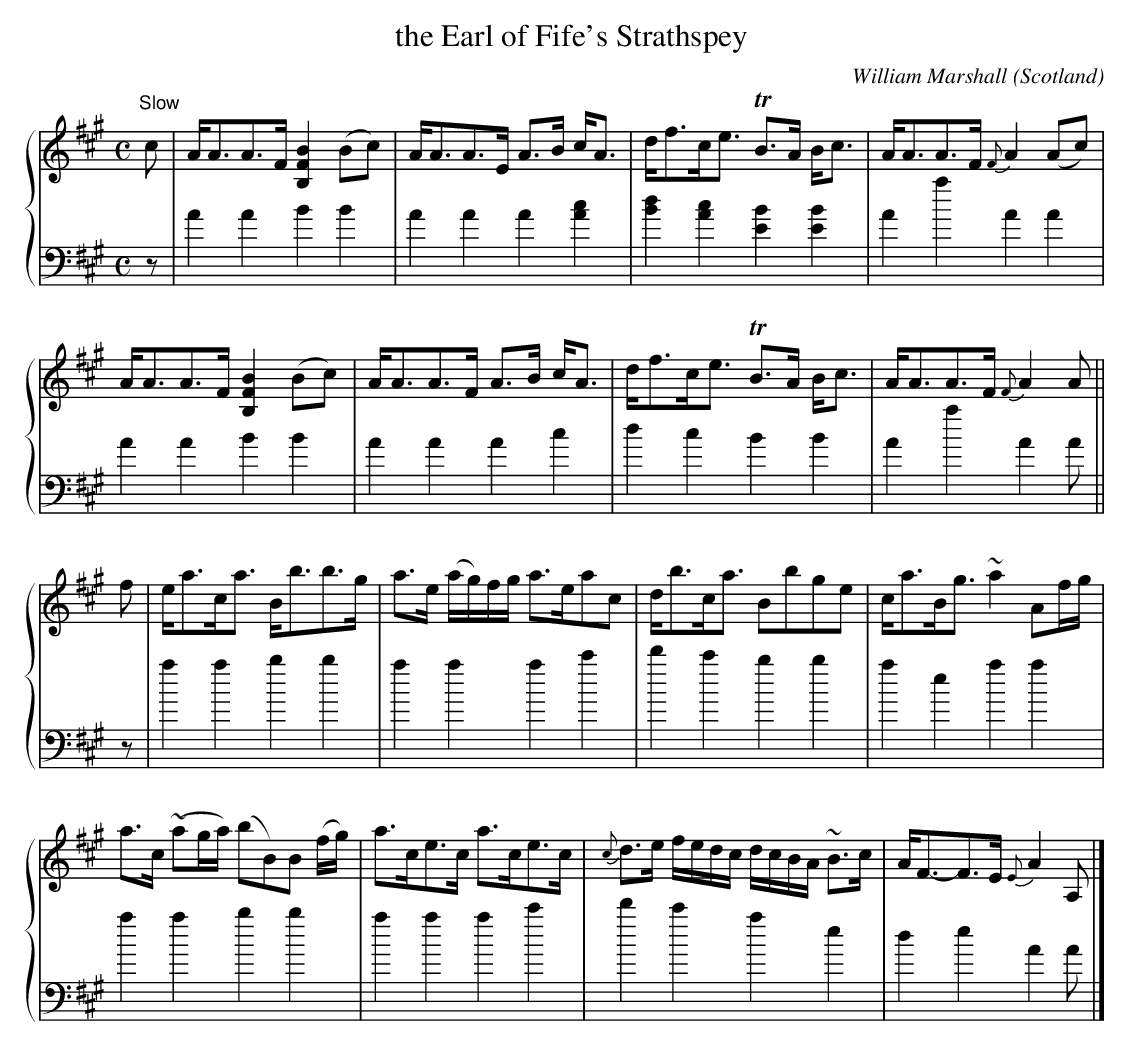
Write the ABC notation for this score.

X:1
T:the Earl of Fife's Strathspey
C:William Marshall
L:1/8
M:C
O:Scotland
K:A
%%staves {1 2}
V:1
"^Slow"
c  | \
A<AA>F  [B,FB]2(Bc) | A<AA>E A>B c<A | \
d<fc<e 	TB>A    B<c | A<AA>F {F}A2(Ac) |
A<AA>F [B,FB]2 (Bc) | A<AA>F A>B c<A | \
d<fc<e  TB>A    B<c | A<AA>F {F}A2 A ||
f | \
e<ac<a B<bb>g | a>e (a/g/)f/g/ a>eac | \
d<bc<a Bbge | c<aB<g ~a2 Af/g/ |
a>c (~ag/a/) (bB)B (f/g/) | a>ce>c a>ce>c |\
{c}d>e f/e/d/c/ d/c/B/A/ ~B>c | A<F-F>E {E}A2 A, |]
V:2 clef=bass
L:1/4
z/ | AABB | AAA[Ac] | [Bd][Ac][EB][EB] | AaAA | AABB | AAAc | dcBB | AaAA/ || \
z/ | aabb | aaac' | d'c'bb | aeaa | aabb | aaac' | d'c'ae | deAA/ |]
